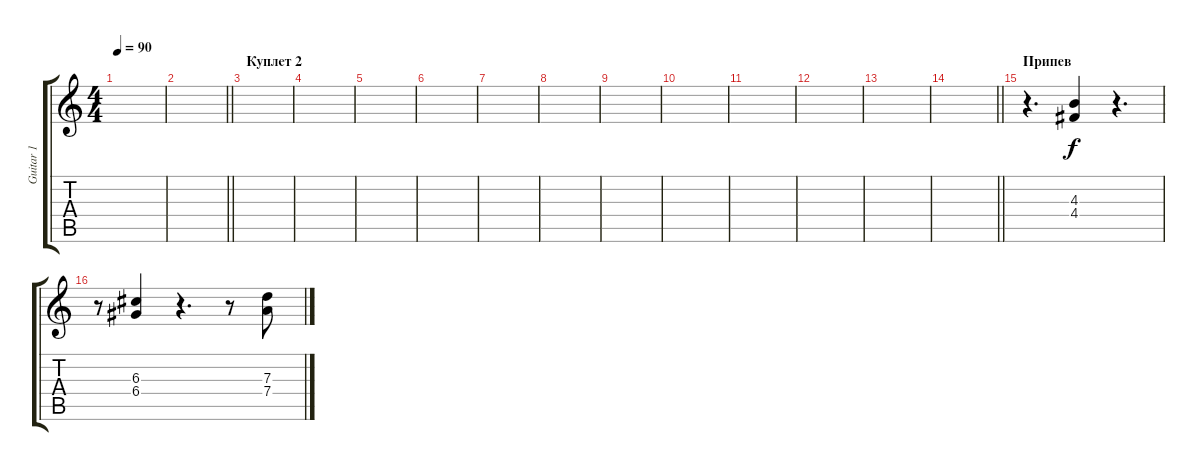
\track ("Guitar 1" "Guitar 1") {instrument distortionguitar}
\staff {score tabs}
\tuning (E4 B3 G3 D3 A2 E2) {hide}
\ts (4 4)
\tempo 90
\clef g2
\ks c
|
\barLineRight lightlight
|
\section ("" "Куплет 2")
|
|
|
|
|
|
|
|
|
|
|
\barLineRight lightlight
|
\section ("" "Припев")
r.4{d} (4.3 4.4).4 r.4{d} |
r.8 (6.3 6.4).4 r.4{d} r.8 (7.3 7.4).8
